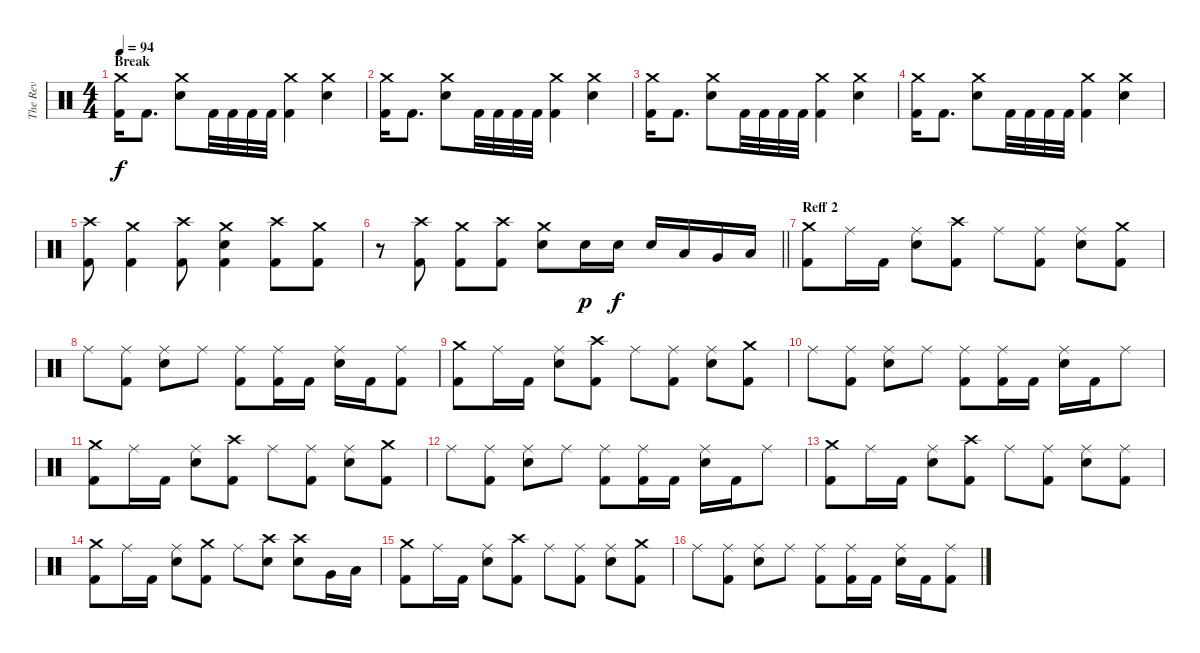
\track ("The Rev" "The Rev") {instrument percussion}
\staff {score}
\articulation defaults
\ts (4 4)
\section ("" "Break")
\tempo 94
\clef neutral
\ks c
("Crash medium (hit)" "Kick (hit) 2").16{dy f} "Kick (hit) 2".8{d} ("Crash medium (hit)" "Electric Snare (hit)").8 "Kick (hit) 2".32 "Kick (hit) 2".32 "Kick (hit) 2".32 "Kick (hit) 2".32 ("Crash medium (hit)" "Kick (hit) 2").4 ("Crash medium (hit)" "Electric Snare (hit)").4 |
("Crash medium (hit)" "Kick (hit) 2").16 "Kick (hit) 2".8{d} ("Crash medium (hit)" "Electric Snare (hit)").8 "Kick (hit) 2".32 "Kick (hit) 2".32 "Kick (hit) 2".32 "Kick (hit) 2".32 ("Crash medium (hit)" "Kick (hit) 2").4 ("Crash medium (hit)" "Electric Snare (hit)").4 |
("Crash medium (hit)" "Kick (hit) 2").16 "Kick (hit) 2".8{d} ("Crash medium (hit)" "Electric Snare (hit)").8 "Kick (hit) 2".32 "Kick (hit) 2".32 "Kick (hit) 2".32 "Kick (hit) 2".32 ("Crash medium (hit)" "Kick (hit) 2").4 ("Crash medium (hit)" "Electric Snare (hit)").4 |
("Crash medium (hit)" "Kick (hit) 2").16 "Kick (hit) 2".8{d} ("Crash medium (hit)" "Electric Snare (hit)").8 "Kick (hit) 2".32 "Kick (hit) 2".32 "Kick (hit) 2".32 "Kick (hit) 2".32 ("Crash medium (hit)" "Kick (hit) 2").4 ("Crash medium (hit)" "Electric Snare (hit)").4 |
("Crash high (hit)" "Kick (hit) 2").8 ("Crash medium (hit)" "Kick (hit) 2").4 ("Crash high (hit)" "Kick (hit) 2").8 ("Crash medium (hit)" "Electric Snare (hit)" "Kick (hit) 2").4 ("Crash high (hit)" "Kick (hit) 2").8 ("Crash medium (hit)" "Kick (hit) 2").8 |
\barLineRight lightlight
r.8 ("Crash high (hit)" "Kick (hit) 2").8 ("Crash medium (hit)" "Kick (hit) 2").8 ("Crash high (hit)" "Kick (hit) 2").8 ("Crash medium (hit)" "Electric Snare (hit)").8 "Electric Snare (hit)".16{dy p} "Electric Snare (hit)".16{dy f} "Electric Snare (hit)".16 "Low Tom (hit)".16 "Very Low Tom (hit)".16 "Low Floor Tom (hit)".16 |
\section ("" "Reff 2")
("Crash medium (hit)" "Kick (hit) 2").8 "Ride (middle)".16 "Kick (hit) 2".16 ("Ride (middle)" "Electric Snare (hit)").8 ("Crash high (hit)" "Kick (hit) 2").8 "Ride (middle)".8 ("Ride (middle)" "Kick (hit) 2").8 ("Ride (middle)" "Electric Snare (hit)").8 ("Crash medium (hit)" "Kick (hit) 2").8 |
"Ride (middle)".8 ("Ride (middle)" "Kick (hit) 2").8 ("Ride (middle)" "Electric Snare (hit)").8 "Ride (middle)".8 ("Ride (middle)" "Kick (hit) 2").8 ("Ride (middle)" "Kick (hit) 2").16 "Kick (hit) 2".16 ("Ride (middle)" "Electric Snare (hit)").16 "Kick (hit) 2".16 ("Ride (middle)" "Kick (hit) 2").8 |
("Crash medium (hit)" "Kick (hit) 2").8 "Ride (middle)".16 "Kick (hit) 2".16 ("Ride (middle)" "Electric Snare (hit)").8 ("Crash high (hit)" "Kick (hit) 2").8 "Ride (middle)".8 ("Ride (middle)" "Kick (hit) 2").8 ("Ride (middle)" "Electric Snare (hit)").8 ("Crash medium (hit)" "Kick (hit) 2").8 |
"Ride (middle)".8 ("Ride (middle)" "Kick (hit) 2").8 ("Ride (middle)" "Electric Snare (hit)").8 "Ride (middle)".8 ("Ride (middle)" "Kick (hit) 2").8 ("Ride (middle)" "Kick (hit) 2").16 "Kick (hit) 2".16 ("Ride (middle)" "Electric Snare (hit)").16 "Kick (hit) 2".16 "Ride (middle)".8 |
("Crash medium (hit)" "Kick (hit) 2").8 "Ride (middle)".16 "Kick (hit) 2".16 ("Ride (middle)" "Electric Snare (hit)").8 ("Crash high (hit)" "Kick (hit) 2").8 "Ride (middle)".8 ("Ride (middle)" "Kick (hit) 2").8 ("Ride (middle)" "Electric Snare (hit)").8 ("Crash medium (hit)" "Kick (hit) 2").8 |
"Ride (middle)".8 ("Ride (middle)" "Kick (hit) 2").8 ("Ride (middle)" "Electric Snare (hit)").8 "Ride (middle)".8 ("Ride (middle)" "Kick (hit) 2").8 ("Ride (middle)" "Kick (hit) 2").16 "Kick (hit) 2".16 ("Ride (middle)" "Electric Snare (hit)").16 "Kick (hit) 2".16 "Ride (middle)".8 |
("Crash medium (hit)" "Kick (hit) 2").8 "Ride (middle)".16 "Kick (hit) 2".16 ("Ride (middle)" "Electric Snare (hit)").8 ("Crash high (hit)" "Kick (hit) 2").8 "Ride (middle)".8 ("Ride (middle)" "Kick (hit) 2").8 ("Ride (middle)" "Electric Snare (hit)").8 ("Ride (middle)" "Kick (hit) 2").8 |
("Crash medium (hit)" "Kick (hit) 2").8 "Ride (middle)".16 "Kick (hit) 2".16 ("Ride (middle)" "Electric Snare (hit)").8 ("Crash medium (hit)" "Kick (hit) 2").8 "Ride (middle)".8 ("Crash high (hit)" "Electric Snare (hit)").8 ("Crash high (hit)" "Electric Snare (hit)").8 "Very Low Tom (hit)".16 "Low Floor Tom (hit)".16 |
("Crash medium (hit)" "Kick (hit) 2").8 "Ride (middle)".16 "Kick (hit) 2".16 ("Ride (middle)" "Electric Snare (hit)").8 ("Crash high (hit)" "Kick (hit) 2").8 "Ride (middle)".8 ("Ride (middle)" "Kick (hit) 2").8 ("Ride (middle)" "Electric Snare (hit)").8 ("Crash medium (hit)" "Kick (hit) 2").8 |
"Ride (middle)".8 ("Ride (middle)" "Kick (hit) 2").8 ("Ride (middle)" "Electric Snare (hit)").8 "Ride (middle)".8 ("Ride (middle)" "Kick (hit) 2").8 ("Ride (middle)" "Kick (hit) 2").16 "Kick (hit) 2".16 ("Ride (middle)" "Electric Snare (hit)").16 "Kick (hit) 2".16 ("Ride (middle)" "Kick (hit) 2").8
